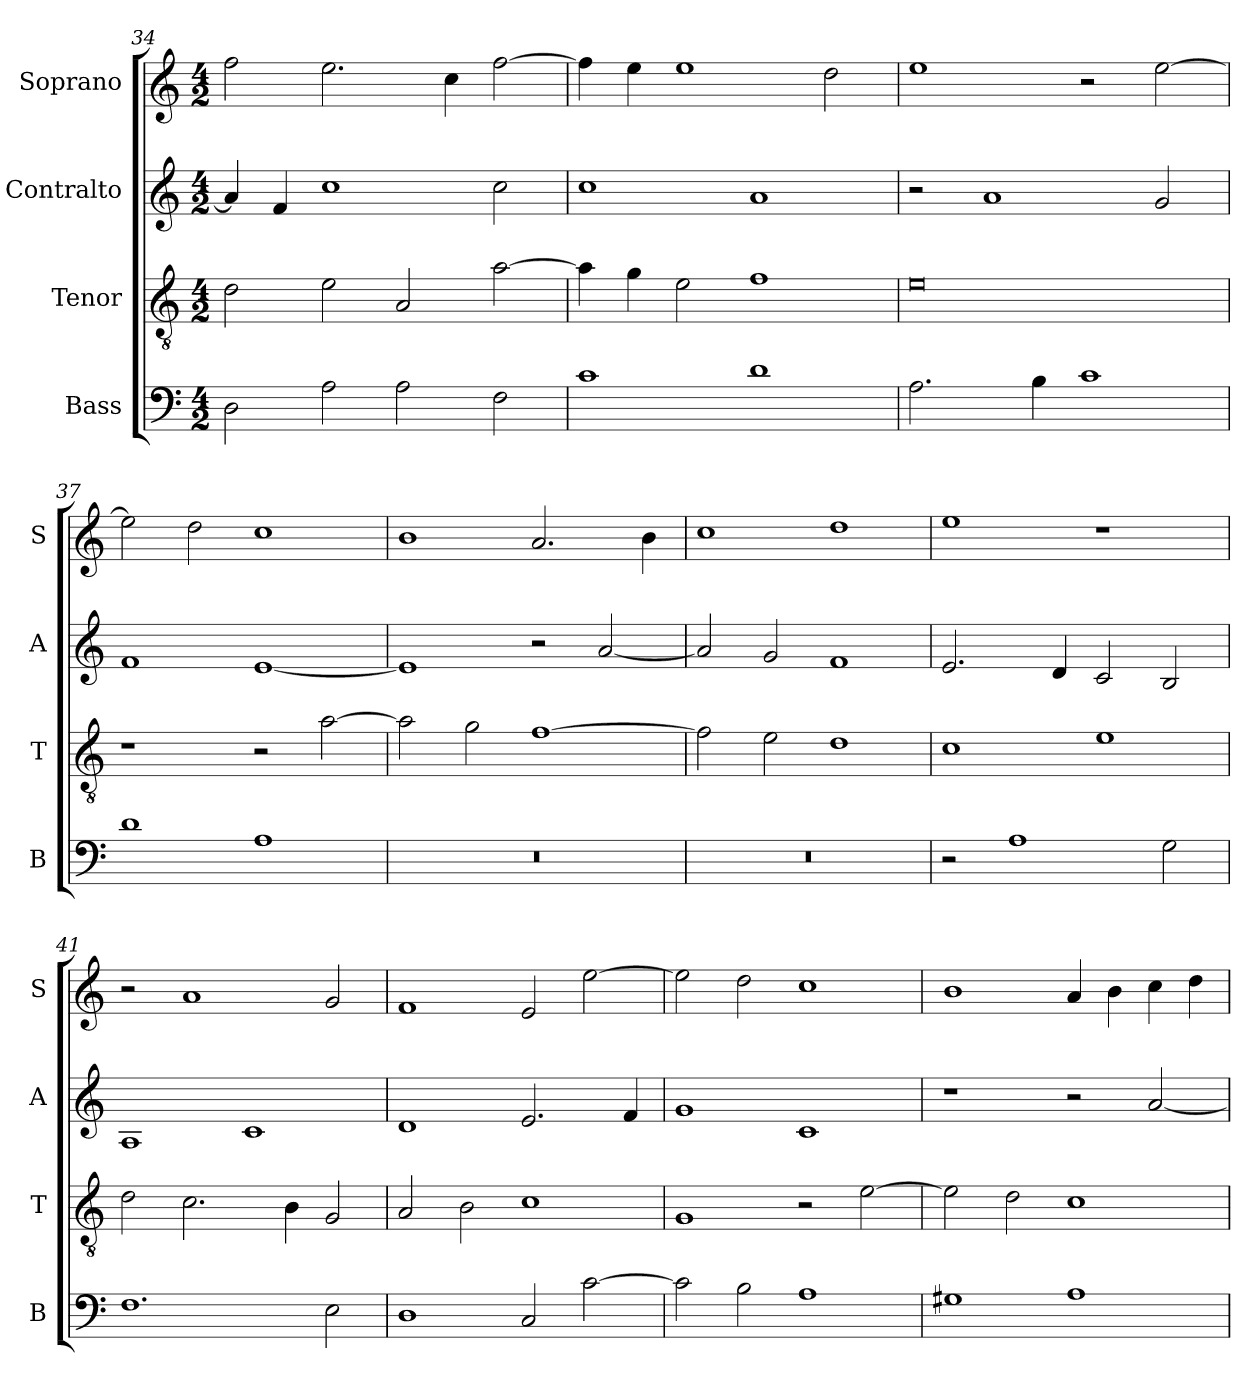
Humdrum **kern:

**kern	**kern	**kern	**kern
*part4	*part3	*part2	*part1
*staff4	*staff3	*staff2	*staff1
*I"Bass	*I"Tenor	*I"Contralto	*I"Soprano
*I'B	*I'T	*I'A	*I'S
*clefF4	*clefGv2	*clefG2	*clefG2
*k[]	*k[]	*k[]	*k[]
*A:aeo	*A:aeo	*A:aeo	*A:aeo
*M4/2	*M4/2	*M4/2	*M4/2
=34	=34	=34	=34
2D	2d	4a]	2ff
.	.	4f	.
2A	2e	1cc	2.ee
2A	2A	.	.
.	.	.	4cc
2F	[2a	2cc	[2ff
=35	=35	=35	=35
1c	4a]	1cc	4ff]
.	4g	.	4ee
.	2e	.	1ee
1d	1f	1a	.
.	.	.	2dd
=36	=36	=36	=36
2.A	0e	2r	1ee
.	.	1a	.
4B	.	.	.
1c	.	.	2r
.	.	2g	[2ee
=37	=37	=37	=37
1d	1r	1f	2ee]
.	.	.	2dd
1A	2r	[1e	1cc
.	[2a	.	.
=38	=38	=38	=38
0r	2a]	1e]	1b
.	2g	.	.
.	[1f	2r	2.a
.	.	[2a	.
.	.	.	4b
=39	=39	=39	=39
0r	2f]	2a]	1cc
.	2e	2g	.
.	1d	1f	1dd
=40	=40	=40	=40
2r	1c	2.e	1ee
1A	.	.	.
.	.	4d	.
.	1e	2c	1r
2G	.	2B	.
=41	=41	=41	=41
1.F	2d	1A	2r
.	2.c	.	1a
.	.	1c	.
.	4B	.	.
2E	2G	.	2g
=42	=42	=42	=42
1D	2A	1d	1f
.	2B	.	.
2C	1c	2.e	2e
[2c	.	.	[2ee
.	.	4f	.
=43	=43	=43	=43
2c]	1G	1g	2ee]
2B	.	.	2dd
1A	2r	1c	1cc
.	[2e	.	.
=44	=44	=44	=44
1G#X	2e]	1r	1b
.	2d	.	.
1A	1c	2r	4a
.	.	.	4b
.	.	[2a	4cc
.	.	.	4dd
=	=	=	=
*-	*-	*-	*-
